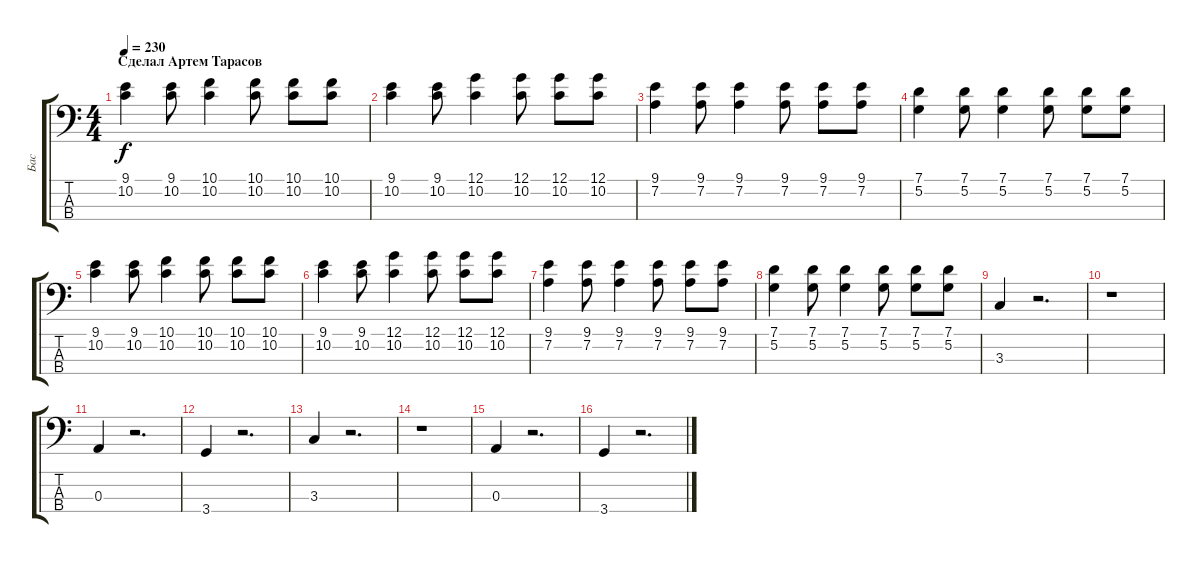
\track ("Бас" "Бас") {instrument electricbasspick}
\staff {score tabs}
\tuning (G2 D2 A1 E1) {hide}
\ts (4 4)
\section ("" "Сделал Артем Тарасов")
\tempo 230
\clef f4
\ks c
(9.1 10.2).4{dy f instrument electricbasspick} (9.1 10.2).8 (10.1 10.2).4 (10.1 10.2).8 (10.1 10.2).8 (10.1 10.2).8 |
(9.1 10.2).4 (9.1 10.2).8 (12.1 10.2).4 (12.1 10.2).8 (12.1 10.2).8 (12.1 10.2).8 |
(9.1 7.2).4 (9.1 7.2).8 (9.1 7.2).4 (9.1 7.2).8 (9.1 7.2).8 (9.1 7.2).8 |
(7.1 5.2).4 (7.1 5.2).8 (7.1 5.2).4 (7.1 5.2).8 (7.1 5.2).8 (7.1 5.2).8 |
(9.1 10.2).4 (9.1 10.2).8 (10.1 10.2).4 (10.1 10.2).8 (10.1 10.2).8 (10.1 10.2).8 |
(9.1 10.2).4 (9.1 10.2).8 (12.1 10.2).4 (12.1 10.2).8 (12.1 10.2).8 (12.1 10.2).8 |
(9.1 7.2).4 (9.1 7.2).8 (9.1 7.2).4 (9.1 7.2).8 (9.1 7.2).8 (9.1 7.2).8 |
(7.1 5.2).4 (7.1 5.2).8 (7.1 5.2).4 (7.1 5.2).8 (7.1 5.2).8 (7.1 5.2).8 |
3.3.4 r.2{d} |
r.1 |
0.3.4 r.2{d} |
3.4.4 r.2{d} |
3.3.4 r.2{d} |
r.1 |
0.3.4 r.2{d} |
3.4.4 r.2{d}
